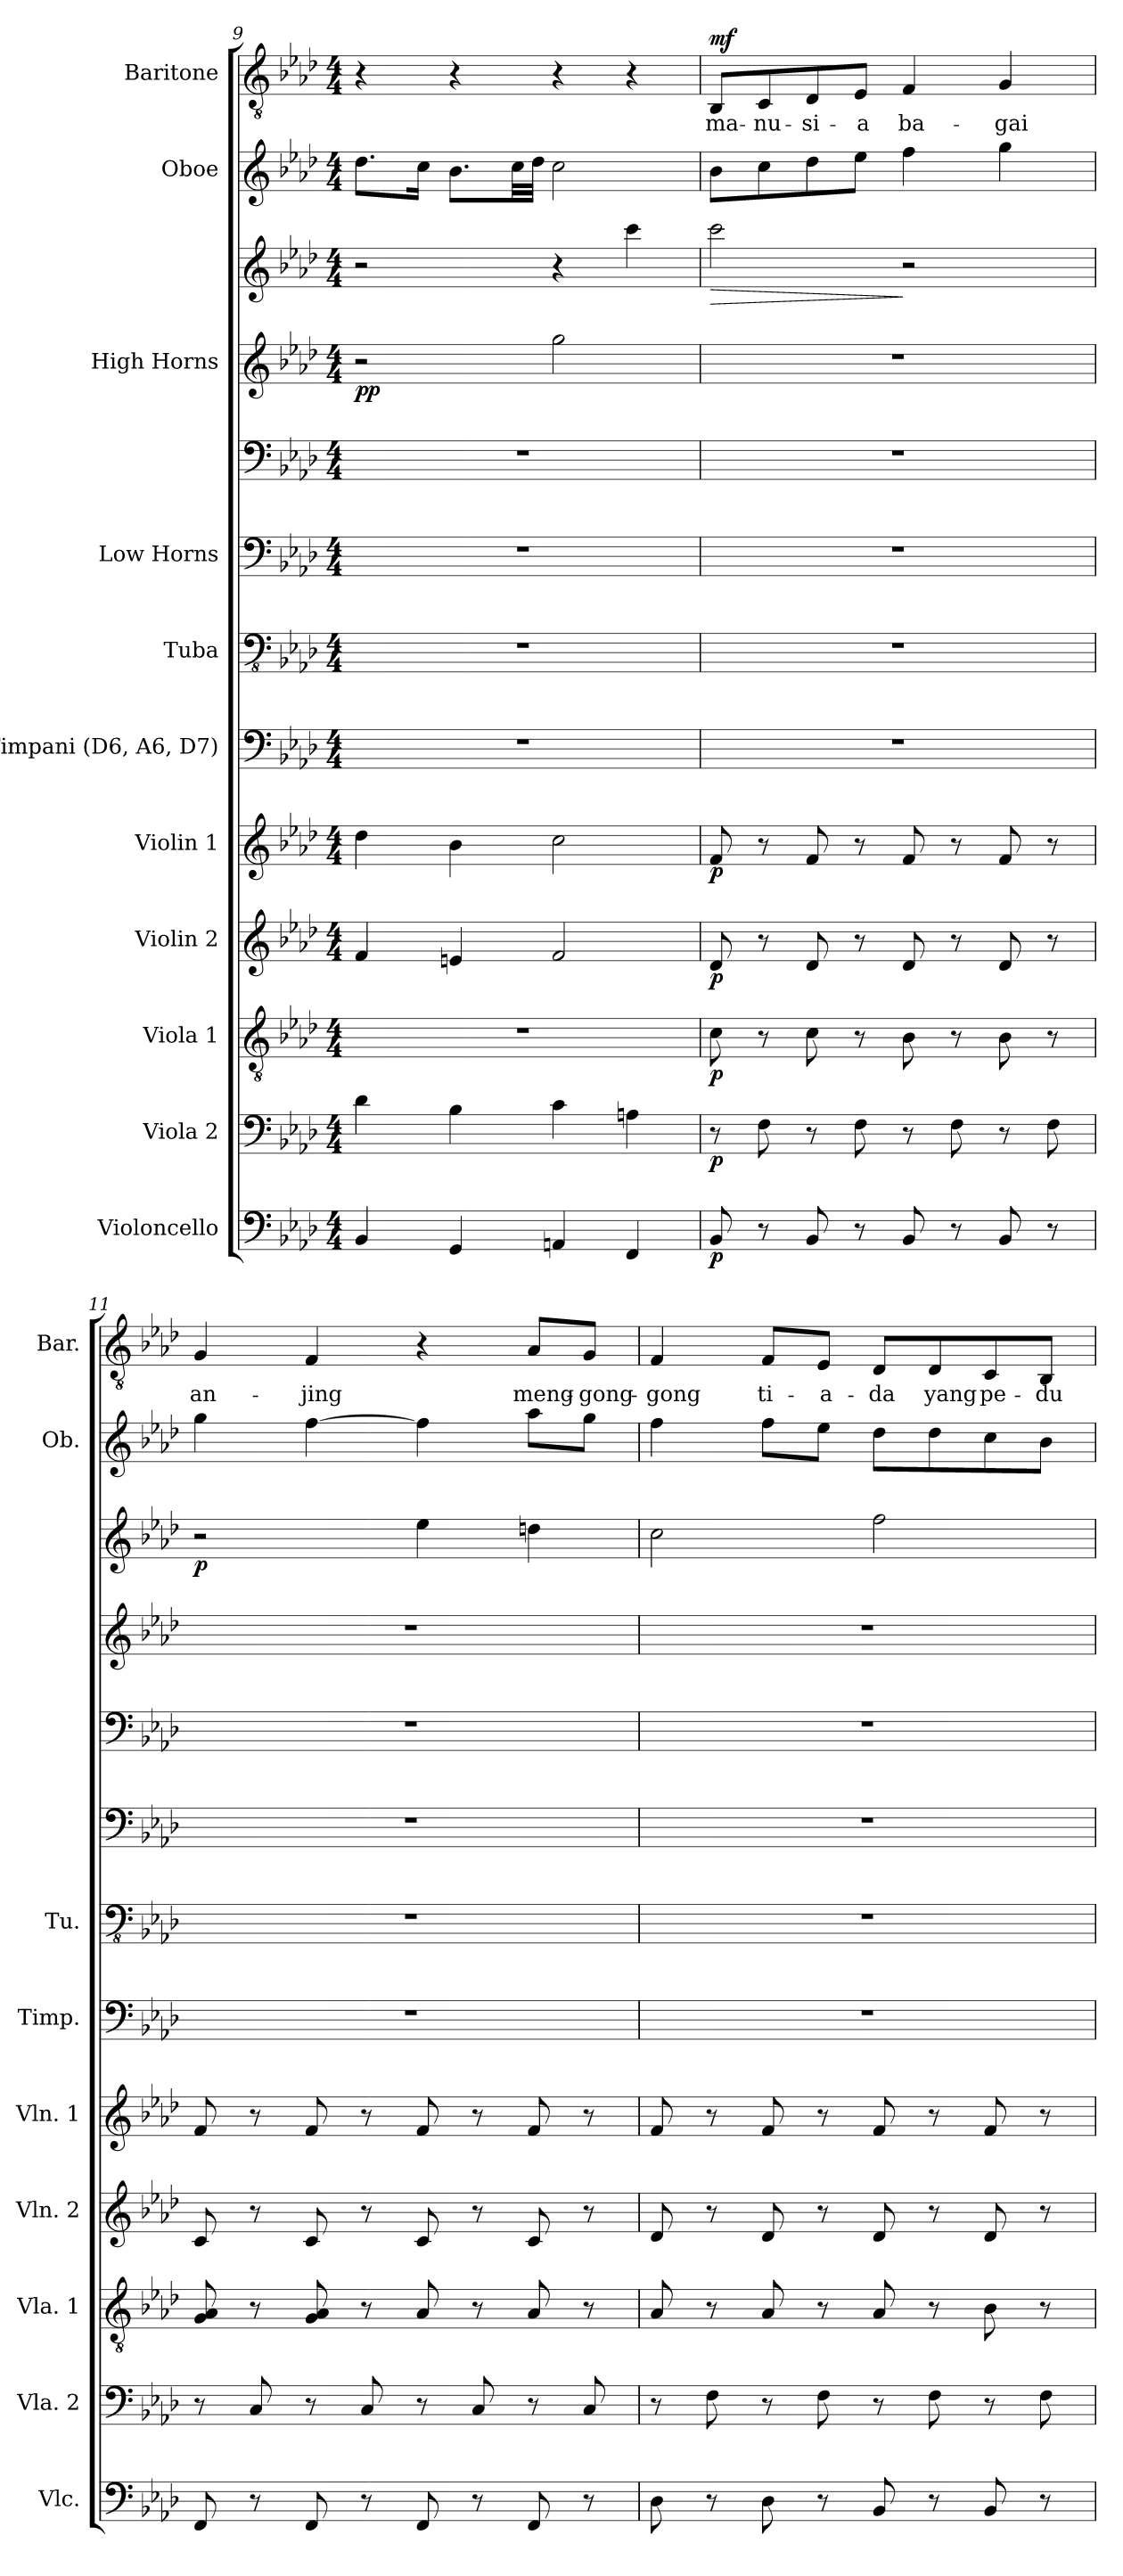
**kern	**dynam	**kern	**dynam	**kern	**dynam	**kern	**dynam	**kern	**dynam	**kern	**kern	**kern	**kern	**kern	**kern	**dynam	**kern	**kern	**text	**dynam
*part11	*part11	*part10	*part10	*part9	*part9	*part8	*part8	*part7	*part7	*part6	*part5	*part4	*part4	*part3	*part3	*part3	*part2	*part1	*part1	*part1
*staff13	*staff13	*staff12	*staff12	*staff11	*staff11	*staff10	*staff10	*staff9	*staff9	*staff8	*staff7	*staff6	*staff5	*staff4	*staff3	*staff3/4	*staff2	*staff1	*staff1	*staff1
*I"Violoncello	*	*I"Viola 2	*	*I"Viola 1	*	*I"Violin 2	*	*I"Violin 1	*	*I"Timpani (D6, A6, D7)	*I"Tuba	*I"Low Horns	*	*I"High Horns	*	*	*I"Oboe	*I"Baritone	*	*
*I'Vlc.	*	*I'Vla. 2	*	*I'Vla. 1	*	*I'Vln. 2	*	*I'Vln. 1	*	*I'Timp.	*I'Tu.	*	*	*	*	*	*I'Ob.	*I'Bar.	*	*
*clefF4	*	*clefF4	*	*clefGv2	*	*clefG2	*	*clefG2	*	*clefF4	*clefFv4	*clefF4	*clefF4	*clefG2	*clefG2	*	*clefG2	*clefGv2	*	*
*	*	*	*	*	*	*	*	*	*	*	*	*ITrd4c7	*ITrd4c7	*ITrd4c7	*ITrd4c7	*	*	*	*	*
*k[b-e-a-d-]	*	*k[b-e-a-d-]	*	*k[b-e-a-d-]	*	*k[b-e-a-d-]	*	*k[b-e-a-d-]	*	*k[b-e-a-d-]	*k[b-e-a-d-]	*k[b-e-a-d-g-]	*k[b-e-a-d-g-]	*k[b-e-a-d-g-]	*k[b-e-a-d-g-]	*	*k[b-e-a-d-]	*k[b-e-a-d-]	*	*
*M4/4	*	*M4/4	*	*M4/4	*	*M4/4	*	*M4/4	*	*M4/4	*M4/4	*M4/4	*M4/4	*M4/4	*M4/4	*	*M4/4	*M4/4	*	*
=9	=9	=9	=9	=9	=9	=9	=9	=9	=9	=9	=9	=9	=9	=9	=9	=9	=9	=9	=9	=9
!	!	!	!	!	!	!	!	!	!	!	!	!	!	!	!	!LO:DY:b=2	!	!	!	!
!	!	!	!	!	!	!	!	!	!	!	!	!	!	!	!	!LO:DY:n=1:b	!	!	!	!
4BB-/	.	4d-\	.	1r	.	4f/	.	4dd-\	.	1r	1r	1r	1r	2r	2r	p p	8.dd-\L	4r	.	.
.	.	.	.	.	.	.	.	.	.	.	.	.	.	.	.	.	16cc\Jk	.	.	.
4GG/	.	4B-\	.	.	.	4en/	.	4b-\	.	.	.	.	.	.	.	.	8.b-\L	4r	.	.
.	.	.	.	.	.	.	.	.	.	.	.	.	.	.	.	.	32cc\LL	.	.	.
.	.	.	.	.	.	.	.	.	.	.	.	.	.	.	.	.	32dd-\JJJ	.	.	.
4AAn/	.	4c\	.	.	.	2f/	.	2cc\	.	.	.	.	.	2cc\	4r	.	2cc\	4r	.	.
4FF/	.	4An\	.	.	.	.	.	.	.	.	.	.	.	.	4ff\	.	.	4r	.	.
!!LO:PB:g=z
=10	=10	=10	=10	=10	=10	=10	=10	=10	=10	=10	=10	=10	=10	=10	=10	=10	=10	=10	=10	=10
!	!LO:DY:b	!	!LO:DY:b	!	!LO:DY:b	!	!LO:DY:b	!	!LO:DY:b	!	!	!	!	!	!	!LO:HP:b	!	!	!	!LO:DY:b
8BB-/	p	8r	p	8c\	p	8d-/	p	8f/	p	1r	1r	1r	1r	1r	2ff\	>	8b-\L	8BB-/L	ma-	mf
8r	.	8F\	.	8r	.	8r	.	8r	.	.	.	.	.	.	.	.	8cc\	8C/	-nu-	.
8BB-/	.	8r	.	8c\	.	8d-/	.	8f/	.	.	.	.	.	.	.	.	8dd-\	8D-/	-si-	.
8r	.	8F\	.	8r	.	8r	.	8r	.	.	.	.	.	.	.	.	8ee-\J	8E-/J	-a	.
8BB-/	.	8r	.	8B-\	.	8d-/	.	8f/	.	.	.	.	.	.	2r	]	4ff\	4F/	ba-	.
8r	.	8F\	.	8r	.	8r	.	8r	.	.	.	.	.	.	.	.	.	.	.	.
8BB-/	.	8r	.	8B-\	.	8d-/	.	8f/	.	.	.	.	.	.	.	.	4gg\	4G/	-gai	.
8r	.	8F\	.	8r	.	8r	.	8r	.	.	.	.	.	.	.	.	.	.	.	.
=11	=11	=11	=11	=11	=11	=11	=11	=11	=11	=11	=11	=11	=11	=11	=11	=11	=11	=11	=11	=11
!	!	!	!	!	!	!	!	!	!	!	!	!	!	!	!	!LO:DY:b	!	!	!	!
8FF/	.	8r	.	8G/ 8A-/	.	8c/	.	8f/	.	1r	1r	1r	1r	1r	2r	p	4gg\	4G/	an-	.
8r	.	8C/	.	8r	.	8r	.	8r	.	.	.	.	.	.	.	.	.	.	.	.
8FF/	.	8r	.	8G/ 8A-/	.	8c/	.	8f/	.	.	.	.	.	.	.	.	[4ff\	4F/	-jing	.
8r	.	8C/	.	8r	.	8r	.	8r	.	.	.	.	.	.	.	.	.	.	.	.
8FF/	.	8r	.	8A-/	.	8c/	.	8f/	.	.	.	.	.	.	4a-\	.	4ff\]	4r	.	.
8r	.	8C/	.	8r	.	8r	.	8r	.	.	.	.	.	.	.	.	.	.	.	.
8FF/	.	8r	.	8A-/	.	8c/	.	8f/	.	.	.	.	.	.	4gn\	.	8aa-\L	8A-/L	meng-	.
8r	.	8C/	.	8r	.	8r	.	8r	.	.	.	.	.	.	.	.	8gg\J	8G/J	-gong-	.
=12	=12	=12	=12	=12	=12	=12	=12	=12	=12	=12	=12	=12	=12	=12	=12	=12	=12	=12	=12	=12
8D-\	.	8r	.	8A-/	.	8d-/	.	8f/	.	1r	1r	1r	1r	1r	2f\	.	4ff\	4F/	-gong	.
8r	.	8F\	.	8r	.	8r	.	8r	.	.	.	.	.	.	.	.	.	.	.	.
8D-\	.	8r	.	8A-/	.	8d-/	.	8f/	.	.	.	.	.	.	.	.	8ff\L	8F/L	ti-	.
8r	.	8F\	.	8r	.	8r	.	8r	.	.	.	.	.	.	.	.	8ee-\J	8E-/J	-a-	.
8BB-/	.	8r	.	8A-/	.	8d-/	.	8f/	.	.	.	.	.	.	2b-\	.	8dd-\L	8D-/L	-da	.
8r	.	8F\	.	8r	.	8r	.	8r	.	.	.	.	.	.	.	.	8dd-\	8D-/	yang	.
8BB-/	.	8r	.	8B-\	.	8d-/	.	8f/	.	.	.	.	.	.	.	.	8cc\	8C/	pe-	.
8r	.	8F\	.	8r	.	8r	.	8r	.	.	.	.	.	.	.	.	8b-\J	8BB-/J	-du-	.
=	=	=	=	=	=	=	=	=	=	=	=	=	=	=	=	=	=	=	=	=
*-	*-	*-	*-	*-	*-	*-	*-	*-	*-	*-	*-	*-	*-	*-	*-	*-	*-	*-	*-	*-
